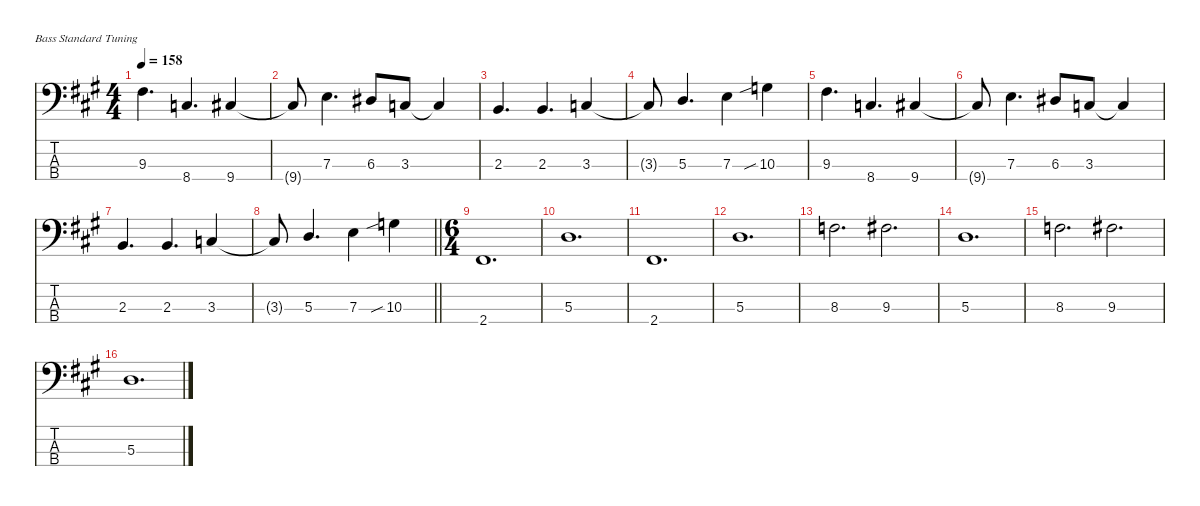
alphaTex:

\defaultSystemsLayout 4
\hideDynamics
\bracketExtendMode nobrackets
\singleTrackTrackNamePolicy hidden
\multiTrackTrackNamePolicy hidden
\firstSystemTrackNameMode fullname
\firstSystemTrackNameOrientation horizontal
\otherSystemsTrackNameOrientation horizontal
\track ("Bass" "el.bs.") {instrument electricbassfinger}
\staff {score tabs}
\tuning (G2 D2 A1 E1)
\ts (4 4)
\tempo 158
\clef f4
\ks f#minor
9.3{acc #}.4{d dy f beam Down} 8.4{acc forcenatural}.4{d beam Up} 9.4{acc #}.4{beam Up} |
9.4{t acc #}.8{beam Up} 7.3{acc forcenatural}.4{d beam Down} 6.3{acc #}.8{beam Up} 3.3{acc forcenatural}.8{beam Up} 3.3{t acc forcenatural}.4{beam Up} |
2.3{acc forcenatural}.4{d beam Up} 2.3{acc forcenatural}.4{d beam Up} 3.3{acc forcenatural}.4{beam Up} |
3.3{t acc forcenatural}.8{beam Up} 5.3{acc forcenatural}.4{d beam Up} 7.3{acc forcenatural}.4{beam Down} 10.3{sib acc forcenatural}.4{beam Down} |
9.3{acc #}.4{d beam Down} 8.4{acc forcenatural}.4{d beam Up} 9.4{acc #}.4{beam Up} |
9.4{t acc #}.8{beam Up} 7.3{acc forcenatural}.4{d beam Down} 6.3{acc #}.8{beam Up} 3.3{acc forcenatural}.8{beam Up} 3.3{t acc forcenatural}.4{beam Up} |
2.3{acc forcenatural}.4{d beam Up} 2.3{acc forcenatural}.4{d beam Up} 3.3{acc forcenatural}.4{beam Up} |
\barLineRight lightlight
3.3{t acc forcenatural}.8{beam Up} 5.3{acc forcenatural}.4{d beam Up} 7.3{acc forcenatural}.4{beam Down} 10.3{sib acc forcenatural}.4{beam Down} |
\ts (6 4)
\beaming (8 3 3 3 3)
2.4{acc #}.1{d beam Up} |
5.3{acc forcenatural}.1{d beam Down} |
2.4{acc #}.1{d beam Up} |
5.3{acc forcenatural}.1{d beam Down} |
8.3{acc forcenatural}.2{d beam Down} 9.3{acc #}.2{d beam Down} |
5.3{acc forcenatural}.1{d beam Down} |
8.3{acc forcenatural}.2{d beam Down} 9.3{acc #}.2{d beam Down} |
5.3{acc forcenatural}.1{d beam Down}
